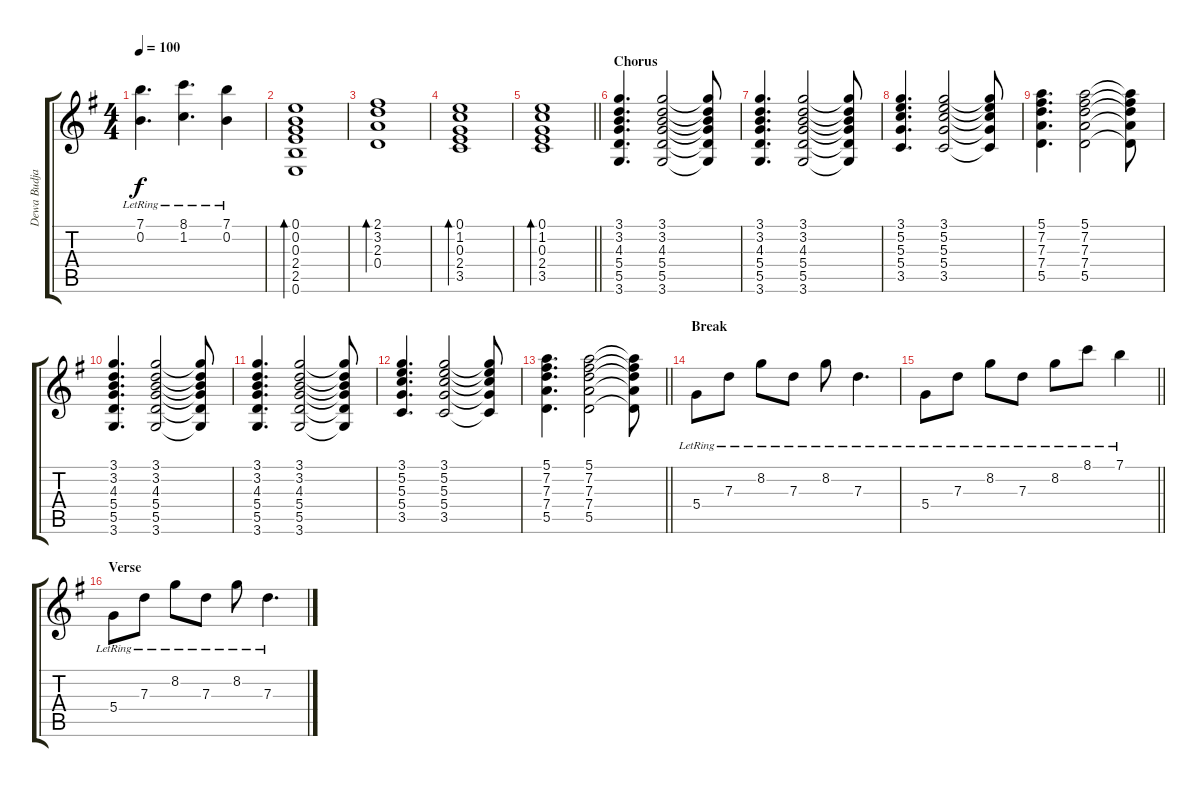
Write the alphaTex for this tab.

\track ("Dewa Budjana" "Dewa Budja") {instrument electricguitarjazz}
\staff {score tabs}
\tuning (E4 B3 G3 D3 A2 E2) {hide}
\ts (4 4)
\tempo 100
\clef g2
\ks g
(7.1{lr} 0.2{lr}).4{d dy f} (8.1{lr} 1.2{lr}).4{d} (7.1{lr} 0.2{lr}).4 |
(0.1 0.2 0.3 2.4 2.5 0.6).1{bd 120} |
(2.1 3.2 2.3 0.4).1{bd 120} |
(0.1 1.2 0.3 2.4 3.5).1{bd 120} |
\barLineRight lightlight
(0.1 1.2 0.3 2.4 3.5).1{bd 120} |
\section ("" "Chorus")
(3.1 3.2 4.3 5.4 5.5 3.6).4{d volume 10} (3.1 3.2 4.3 5.4 5.5 3.6).2 (3.1{t} 3.2{t} 4.3{t} 5.4{t} 5.5{t} 3.6{t}).8 |
(3.1 3.2 4.3 5.4 5.5 3.6).4{d} (3.1 3.2 4.3 5.4 5.5 3.6).2 (3.1{t} 3.2{t} 4.3{t} 5.4{t} 5.5{t} 3.6{t}).8 |
(3.1 5.2 5.3 5.4 3.5).4{d} (3.1 5.2 5.3 5.4 3.5).2 (3.1{t} 5.2{t} 5.3{t} 5.4{t} 3.5{t}).8 |
(5.1 7.2 7.3 7.4 5.5).4{d} (5.1 7.2 7.3 7.4 5.5).2 (5.1{t} 7.2{t} 7.3{t} 7.4{t} 5.5{t}).8 |
(3.1 3.2 4.3 5.4 5.5 3.6).4{d} (3.1 3.2 4.3 5.4 5.5 3.6).2 (3.1{t} 3.2{t} 4.3{t} 5.4{t} 5.5{t} 3.6{t}).8 |
(3.1 3.2 4.3 5.4 5.5 3.6).4{d} (3.1 3.2 4.3 5.4 5.5 3.6).2 (3.1{t} 3.2{t} 4.3{t} 5.4{t} 5.5{t} 3.6{t}).8 |
(3.1 5.2 5.3 5.4 3.5).4{d} (3.1 5.2 5.3 5.4 3.5).2 (3.1{t} 5.2{t} 5.3{t} 5.4{t} 3.5{t}).8 |
\barLineRight lightlight
(5.1 7.2 7.3 7.4 5.5).4{d} (5.1 7.2 7.3 7.4 5.5).2 (5.1{t} 7.2{t} 7.3{t} 7.4{t} 5.5{t}).8 |
\section ("" "Break")
5.4{lr}.8{volume 14} 7.3{lr}.8 8.2{lr}.8 7.3{lr}.8 8.2{lr}.8 7.3{lr}.4{d} |
\barLineRight lightlight
5.4{lr}.8 7.3{lr}.8 8.2{lr}.8 7.3{lr}.8 8.2{lr}.8 8.1{lr}.8 7.1{lr}.4 |
\section ("" "Verse")
5.4{lr}.8 7.3{lr}.8 8.2{lr}.8 7.3{lr}.8 8.2{lr}.8 7.3{lr}.4{d}
